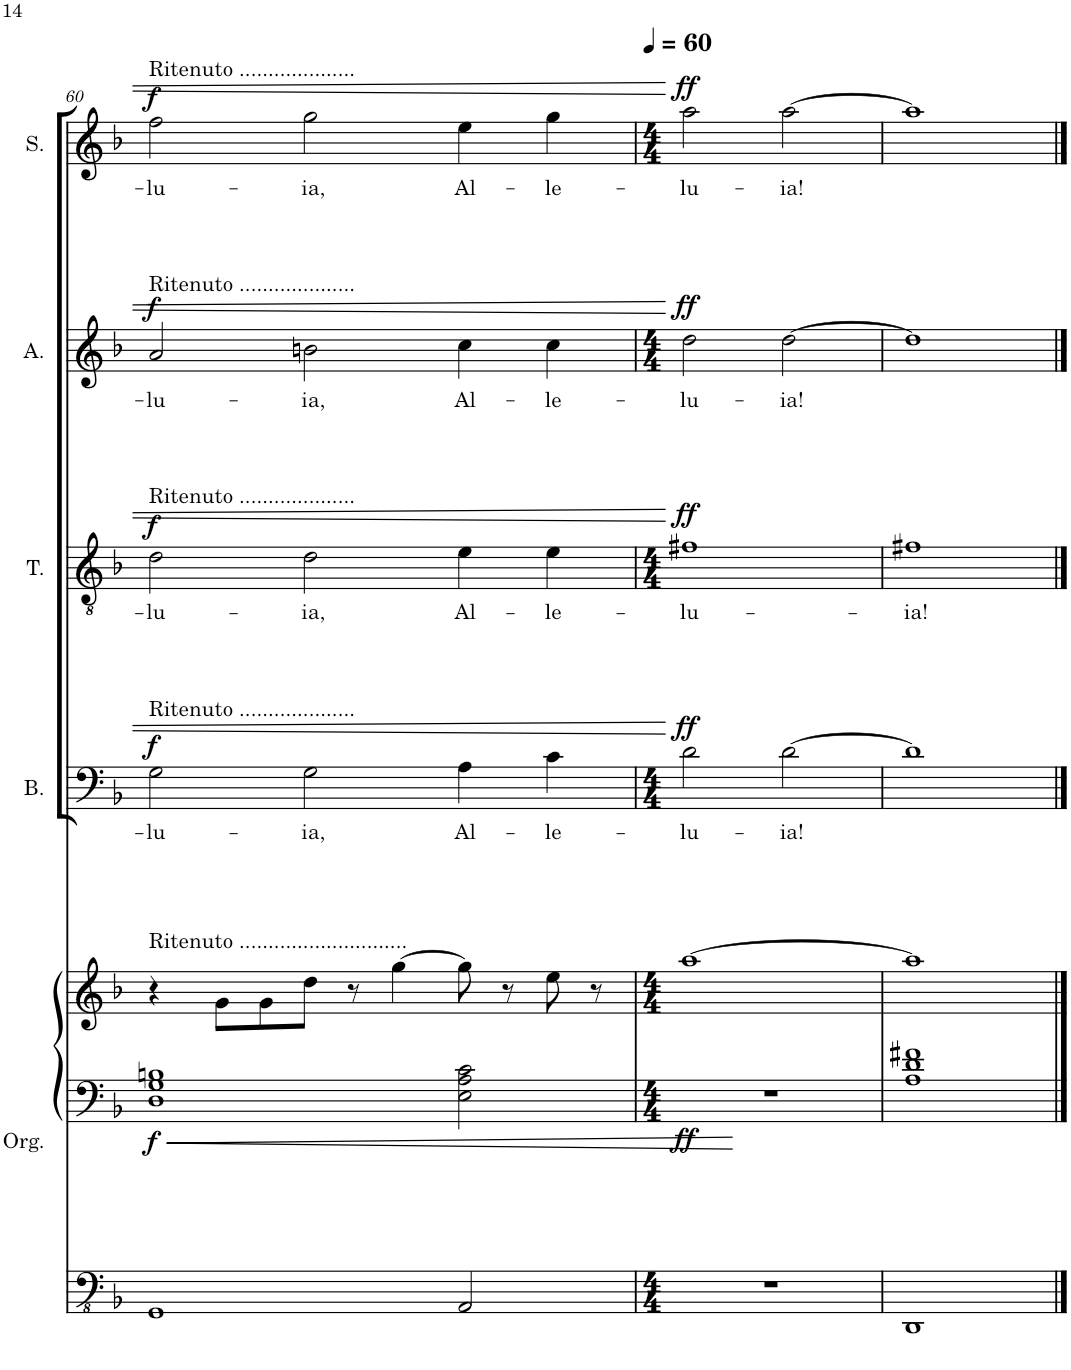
**kern	**kern	**kern	**dynam	**kern	**text	**dynam	**kern	**text	**dynam	**kern	**text	**dynam	**kern	**text	**dynam
*part5	*part5	*part5	*part5	*part4	*part4	*part4	*part3	*part3	*part3	*part2	*part2	*part2	*part1	*part1	*part1
*staff7	*staff6	*staff5	*staff5/6/7	*staff4	*staff4	*staff4	*staff3	*staff3	*staff3	*staff2	*staff2	*staff2	*staff1	*staff1	*staff1
*I"Orgue à tuyaux	*	*	*	*I"Basse	*	*	*I"Ténor	*	*	*I"Alto	*	*	*I"Soprano	*	*
*I'Org.	*	*	*	*I'B.	*	*	*I'T.	*	*	*I'A.	*	*	*I'S.	*	*
!!LO:PB:g=z
*clefFv4	*clefF4	*clefG2	*	*clefF4	*	*	*clefGv2	*	*	*clefG2	*	*	*clefG2	*	*
*k[b-]	*k[b-]	*k[b-]	*	*k[b-]	*	*	*k[b-]	*	*	*k[b-]	*	*	*k[b-]	*	*
*M6/4	*M6/4	*M6/4	*	*M6/4	*	*	*M6/4	*	*	*M6/4	*	*	*M6/4	*	*
=60	=60	=60	=60	=60	=60	=60	=60	=60	=60	=60	=60	=60	=60	=60	=60
!	!	!	!	!	!	!	!	!	!	!	!	!	!LO:TX:a:t=Ritenuto ....................	!	!
!	!	!	!	!	!	!	!	!	!	!LO:TX:a:t=Ritenuto ....................	!	!	!	!	!
!	!	!	!	!	!	!	!LO:TX:a:t=Ritenuto ....................	!	!	!	!	!	!	!	!
!	!	!	!	!LO:TX:a:t=Ritenuto ....................	!	!	!	!	!	!	!	!	!	!	!
!	!	!LO:TX:a:t=Ritenuto .............................	!	!	!	!	!	!	!	!	!	!	!	!	!
!	!	!	!LO:DY:b=2	!	!LO:LY:b	!LO:DY:a	!	!LO:LY:b	!LO:DY:a	!	!LO:LY:b	!LO:DY:a	!	!LO:LY:b	!LO:DY:a
1GGG	1D 1G 1Bn	4r	f	2G\	-lu-	f	2d\	-lu-	f	2a/	-lu-	f	2ff\	-lu-	f
.	.	8g\L	.	.	.	.	.	.	.	.	.	.	.	.	.
.	.	8g\	.	.	.	.	.	.	.	.	.	.	.	.	.
!	!	!	!	!	!LO:LY:b	!	!	!LO:LY:b	!	!	!LO:LY:b	!	!	!LO:LY:b	!
.	.	8dd\J	.	2G\	-ia,	.	2d\	-ia,	.	2bn\	-ia,	.	2gg\	-ia,	.
.	.	8r	.	.	.	.	.	.	.	.	.	.	.	.	.
.	.	[4gg\	.	.	.	.	.	.	.	.	.	.	.	.	.
!	!	!	!	!	!LO:LY:b	!	!	!LO:LY:b	!	!	!LO:LY:b	!	!	!LO:LY:b	!
2AAA/	2E\ 2A\ 2c\	8gg\]	.	4A\	Al-	.	4e\	Al-	.	4cc\	Al-	.	4ee\	Al-	.
.	.	8r	.	.	.	.	.	.	.	.	.	.	.	.	.
!	!	!	!	!	!LO:LY:b	!	!	!LO:LY:b	!	!	!LO:LY:b	!	!	!LO:LY:b	!
.	.	8ee\	.	4c\	-le-	.	4e\	-le-	.	4cc\	-le-	.	4gg\	-le-	.
.	.	8r	.	.	.	.	.	.	.	.	.	.	.	.	.
=61	=61	=61	=61	=61	=61	=61	=61	=61	=61	=61	=61	=61	=61	=61	=61
*M4/4	*M4/4	*M4/4	*	*M4/4	*	*	*M4/4	*	*	*M4/4	*	*	*M4/4	*	*
!	!	!	!LO:DY:b=2	!	!LO:LY:b	!LO:DY:a	!	!LO:LY:b	!LO:DY:a	!	!LO:LY:b	!LO:DY:a	!	!LO:LY:b	!LO:DY:a
1r	1r	[1aa	ff	2d\	-lu-	ff	1f#X	-lu-	ff	2dd\	-lu-	ff	2aa\	-lu-	ff
*	*	*	*	*	*	*	*	*	*	*	*	*	*MM60	*	*
!	!	!	!	!	!LO:LY:b	!	!	!	!	!	!LO:LY:b	!	!	!LO:LY:b	!
.	.	.	.	[2d\	-ia!	.	.	.	.	[2dd\	-ia!	.	[2aa\	-ia!	.
=62	=62	=62	=62	=62	=62	=62	=62	=62	=62	=62	=62	=62	=62	=62	=62
!	!	!	!	!	!	!	!	!LO:LY:b	!	!	!	!	!	!	!
1DDD	1A 1d 1f#X	1aa]	.	1d]	.	.	1f#X	-ia!	.	1dd]	.	.	1aa]	.	.
==	==	==	==	==	==	==	==	==	==	==	==	==	==	==	==
*-	*-	*-	*-	*-	*-	*-	*-	*-	*-	*-	*-	*-	*-	*-	*-
